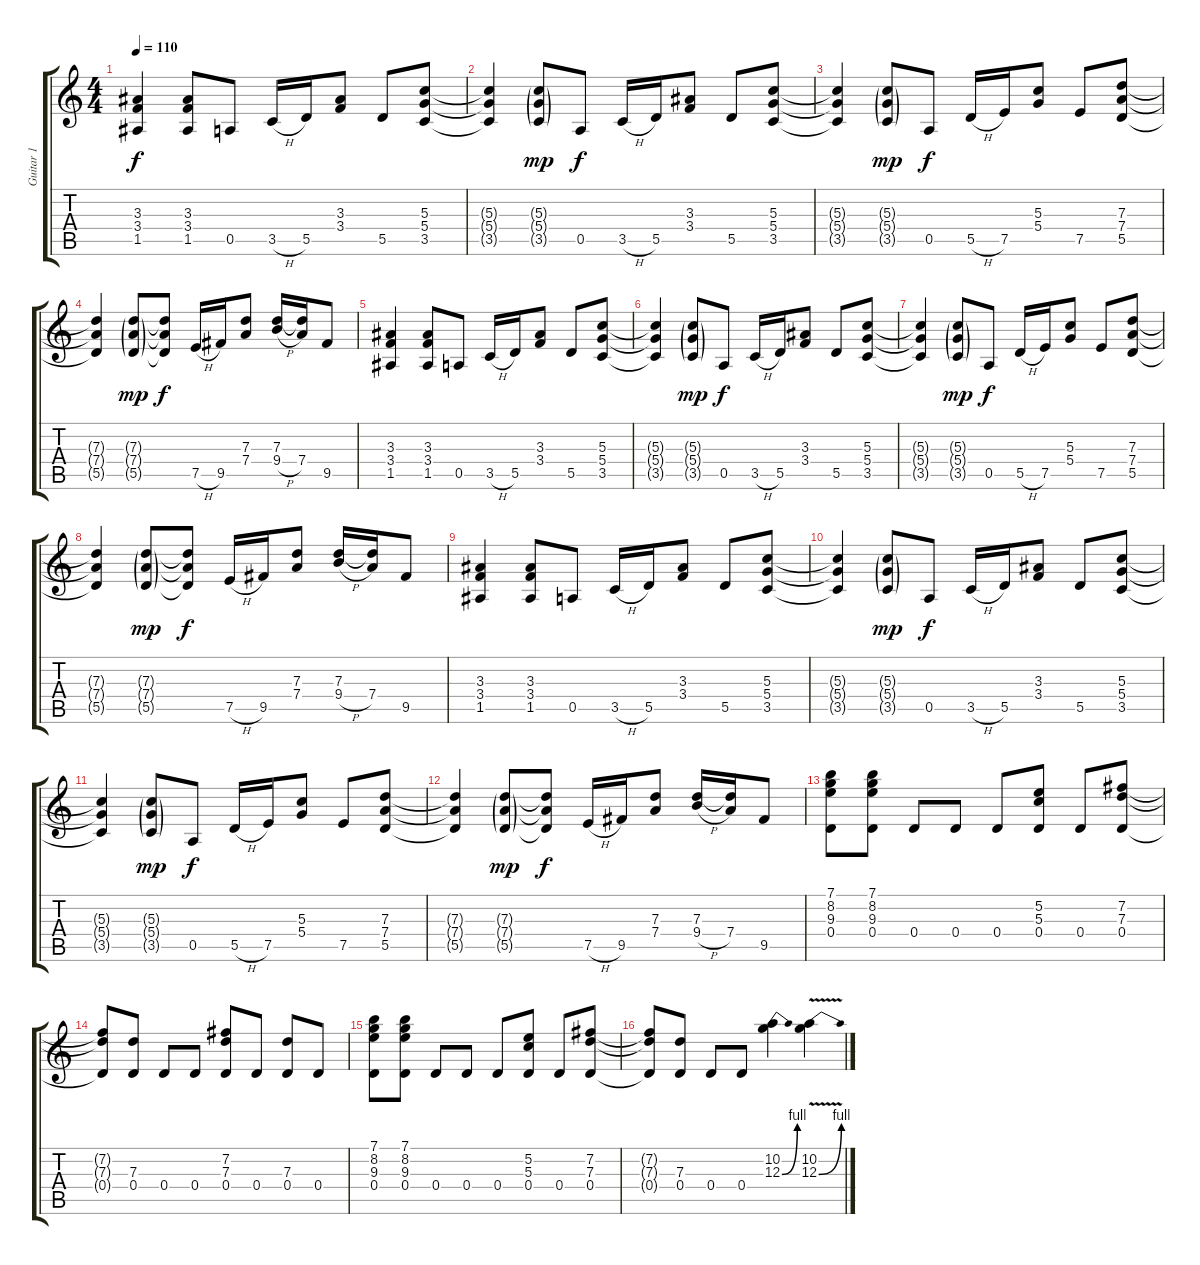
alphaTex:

\track ("Guitar 1" "Guitar 1") {instrument acousticguitarsteel}
\staff {score tabs}
\tuning (E4 B3 G3 D3 A2 E2) {hide}
\ts (4 4)
\tempo 110
\clef g2
\ks c
(3.3 3.4 1.5).4{dy f} (3.3 3.4 1.5).8 0.5.8 3.5{h}.16 5.5.16 (3.3 3.4).8 5.5.8 (5.3 5.4 3.5).8 |
(5.3{t} 5.4{t} 3.5{t}).4 (5.3{g} 5.4{g} 3.5{g}).8{dy mp} 0.5.8{dy f} 3.5{h}.16 5.5.16 (3.3 3.4).8 5.5.8 (5.3 5.4 3.5).8 |
(5.3{t} 5.4{t} 3.5{t}).4 (5.3{g} 5.4{g} 3.5{g}).8{dy mp} 0.5.8{dy f} 5.5{h}.16 7.5.16 (5.3 5.4).8 7.5.8 (7.3 7.4 5.5).8 |
(7.3{t} 7.4{t} 5.5{t}).4 (7.3{g} 7.4{g} 5.5{g}).8{dy mp} (7.3{t} 7.4{t} 5.5{t}).8{dy f} 7.5{h}.16 9.5.16 (7.3 7.4).8 (7.3 9.4{h}).16 (7.3{t} 7.4).16 9.5.8 |
(3.3 3.4 1.5).4 (3.3 3.4 1.5).8 0.5.8 3.5{h}.16 5.5.16 (3.3 3.4).8 5.5.8 (5.3 5.4 3.5).8 |
(5.3{t} 5.4{t} 3.5{t}).4 (5.3{g} 5.4{g} 3.5{g}).8{dy mp} 0.5.8{dy f} 3.5{h}.16 5.5.16 (3.3 3.4).8 5.5.8 (5.3 5.4 3.5).8 |
(5.3{t} 5.4{t} 3.5{t}).4 (5.3{g} 5.4{g} 3.5{g}).8{dy mp} 0.5.8{dy f} 5.5{h}.16 7.5.16 (5.3 5.4).8 7.5.8 (7.3 7.4 5.5).8 |
(7.3{t} 7.4{t} 5.5{t}).4 (7.3{g} 7.4{g} 5.5{g}).8{dy mp} (7.3{t} 7.4{t} 5.5{t}).8{dy f} 7.5{h}.16 9.5.16 (7.3 7.4).8 (7.3 9.4{h}).16 (7.3{t} 7.4).16 9.5.8 |
(3.3 3.4 1.5).4 (3.3 3.4 1.5).8 0.5.8 3.5{h}.16 5.5.16 (3.3 3.4).8 5.5.8 (5.3 5.4 3.5).8 |
(5.3{t} 5.4{t} 3.5{t}).4 (5.3{g} 5.4{g} 3.5{g}).8{dy mp} 0.5.8{dy f} 3.5{h}.16 5.5.16 (3.3 3.4).8 5.5.8 (5.3 5.4 3.5).8 |
(5.3{t} 5.4{t} 3.5{t}).4 (5.3{g} 5.4{g} 3.5{g}).8{dy mp} 0.5.8{dy f} 5.5{h}.16 7.5.16 (5.3 5.4).8 7.5.8 (7.3 7.4 5.5).8 |
(7.3{t} 7.4{t} 5.5{t}).4 (7.3{g} 7.4{g} 5.5{g}).8{dy mp} (7.3{t} 7.4{t} 5.5{t}).8{dy f} 7.5{h}.16 9.5.16 (7.3 7.4).8 (7.3 9.4{h}).16 (7.3{t} 7.4).16 9.5.8 |
(7.1 8.2 9.3 0.4).8 (7.1 8.2 9.3 0.4).8 0.4.8 0.4.8 0.4.8 (5.2 5.3 0.4).8 0.4.8 (7.2 7.3 0.4).8 |
(7.2{t} 7.3{t} 0.4{t}).8 (7.3 0.4).8 0.4.8 0.4.8 (7.2 7.3 0.4).8 0.4.8 (7.3 0.4).8 0.4.8 |
(7.1 8.2 9.3 0.4).8 (7.1 8.2 9.3 0.4).8 0.4.8 0.4.8 0.4.8 (5.2 5.3 0.4).8 0.4.8 (7.2 7.3 0.4).8 |
(7.2{t} 7.3{t} 0.4{t}).8 (7.3 0.4).8 0.4.8 0.4.8 (10.2 12.3{be (bend 0 0 60 4)}).4 (10.2 12.3{be (bend 0 0 60 4) v}).4
